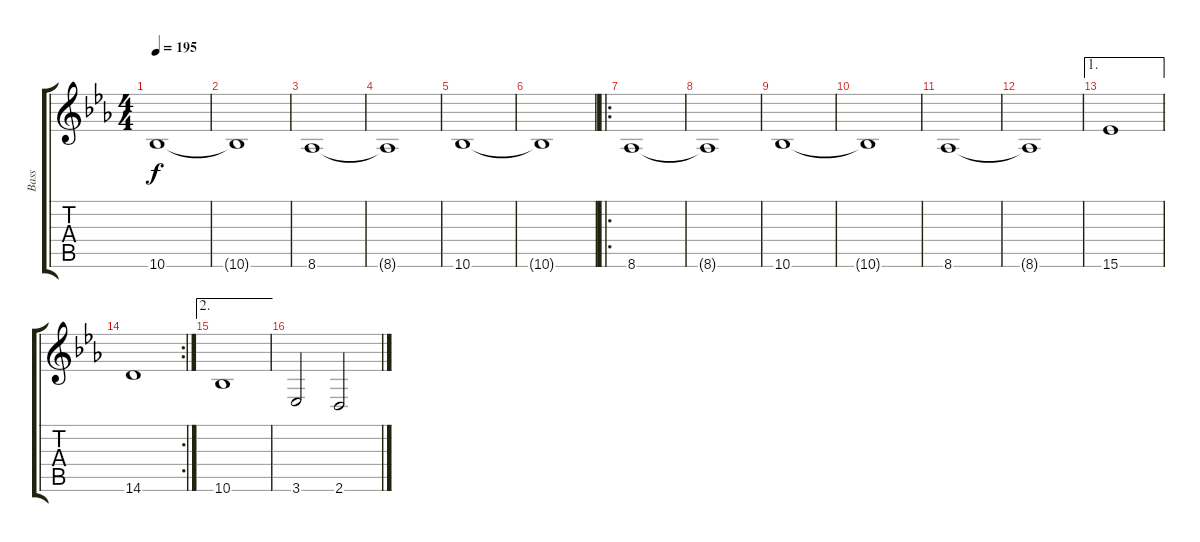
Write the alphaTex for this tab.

\track ("Bass" "Bass") {instrument electricbasspick}
\staff {score tabs}
\tuning (D4 A3 F3 C3 G2 C2) {hide}
\ts (4 4)
\tempo 195
\clef g2
\ks cminor
10.6.1{dy f} |
10.6{t}.1 |
8.6.1 |
8.6{t}.1 |
10.6.1 |
10.6{t}.1 |
\ro
8.6.1 |
8.6{t}.1 |
10.6.1 |
10.6{t}.1 |
8.6.1 |
8.6{t}.1 |
\ae 1
15.6.1 |
\rc 2
14.6.1 |
\ae 2
10.6.1 |
3.6.2 2.6.2
